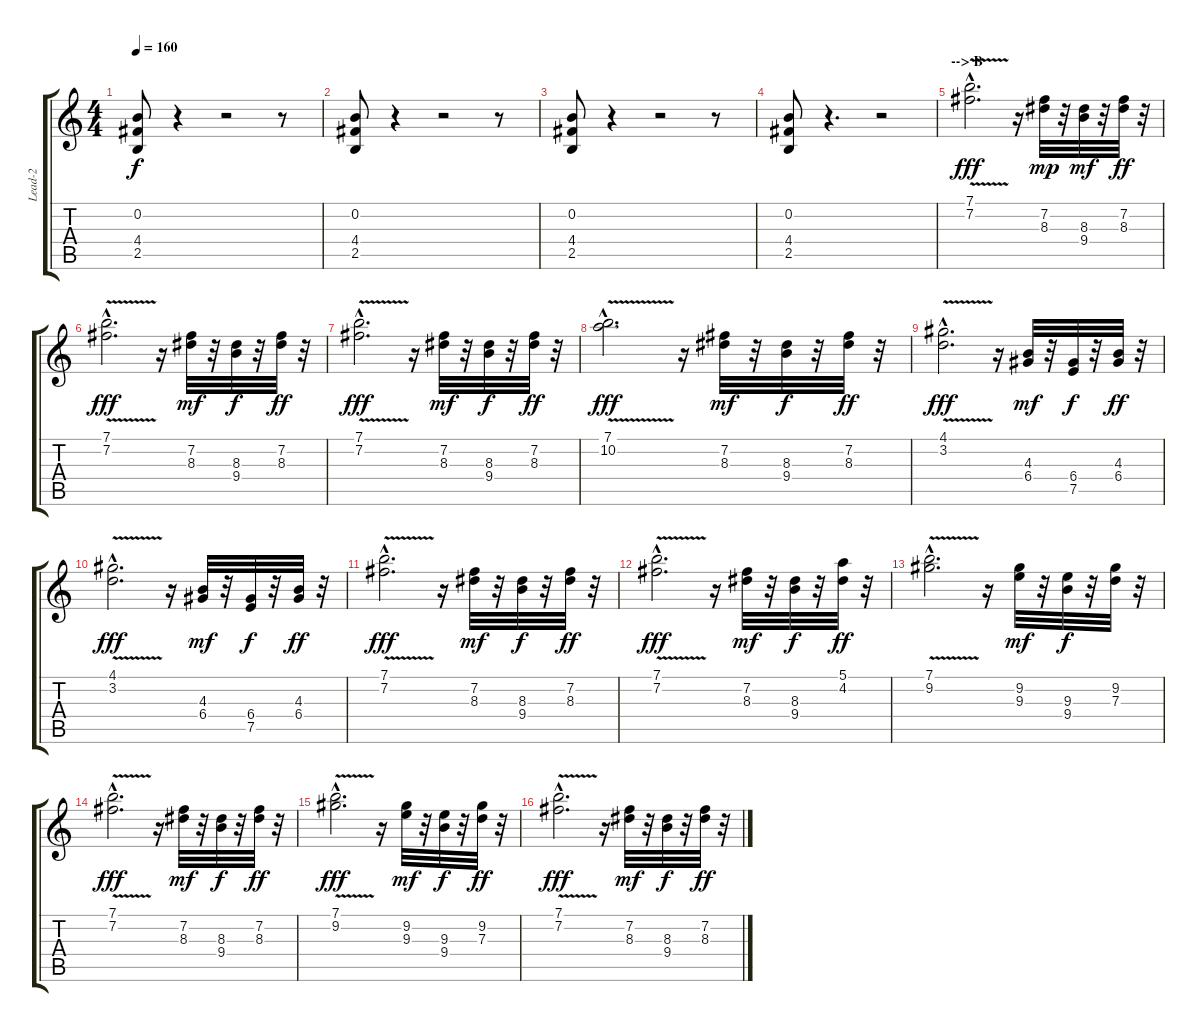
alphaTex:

\track ("Lead-2" "Lead-2") {instrument electricguitarjazz}
\staff {score tabs}
\tuning (E4 B3 G3 D3 A2 E2) {hide}
\ts (4 4)
\tempo 160
\clef g2
\ks c
(0.2 4.4 2.5).8{dy f instrument electricguitarclean} r.4 r.2 r.8 |
(0.2 4.4 2.5).8{instrument electricguitarclean} r.4 r.2 r.8 |
(0.2 4.4 2.5).8{instrument electricguitarclean} r.4 r.2 r.8 |
(0.2 4.4 2.5).8 r.4{d} r.2 |
\section ("" "--> B")
(7.1{v hac} 7.2{hac}).2{d dy fff volume 12 instrument acousticguitarsteel} r.16 (7.2 8.3).32{dy mp} r.32 (8.3 9.4).32{dy mf} r.32 (7.2 8.3).32{dy ff} r.32 |
(7.1{v hac} 7.2{hac}).2{d dy fff} r.16 (7.2 8.3).32{dy mf} r.32 (8.3 9.4).32{dy f} r.32 (7.2 8.3).32{dy ff} r.32 |
(7.1{v hac} 7.2{hac}).2{d dy fff} r.16 (7.2 8.3).32{dy mf} r.32 (8.3 9.4).32{dy f} r.32 (7.2 8.3).32{dy ff} r.32 |
(7.1{v hac} 10.2{hac}).2{d dy fff} r.16 (7.2 8.3).32{dy mf} r.32 (8.3 9.4).32{dy f} r.32 (7.2 8.3).32{dy ff} r.32 |
(4.1{v hac} 3.2{hac}).2{d dy fff} r.16 (4.3 6.4).32{dy mf} r.32 (6.4 7.5).32{dy f} r.32 (4.3 6.4).32{dy ff} r.32 |
(4.1{v hac} 3.2{hac}).2{d dy fff} r.16 (4.3 6.4).32{dy mf} r.32 (6.4 7.5).32{dy f} r.32 (4.3 6.4).32{dy ff} r.32 |
(7.1{v hac} 7.2{hac}).2{d dy fff} r.16 (7.2 8.3).32{dy mf} r.32 (8.3 9.4).32{dy f} r.32 (7.2 8.3).32{dy ff} r.32 |
(7.1{v hac} 7.2{hac}).2{d dy fff} r.16 (7.2 8.3).32{dy mf} r.32 (8.3 9.4).32{dy f} r.32 (5.1 4.2).32{dy ff} r.32 |
(7.1{v hac} 9.2{hac}).2{d} r.16 (9.2 9.3).32{dy mf} r.32 (9.3 9.4).32{dy f} r.32 (9.2 7.3).32 r.32 |
(7.1{v hac} 7.2{hac}).2{d dy fff} r.16 (7.2 8.3).32{dy mf} r.32 (8.3 9.4).32{dy f} r.32 (7.2 8.3).32{dy ff} r.32 |
(7.1{v hac} 9.2{hac}).2{d dy fff} r.16 (9.2 9.3).32{dy mf} r.32 (9.3 9.4).32{dy f} r.32 (9.2 7.3).32{dy ff} r.32 |
(7.1{v hac} 7.2{hac}).2{d dy fff} r.16 (7.2 8.3).32{dy mf} r.32 (8.3 9.4).32{dy f} r.32 (7.2 8.3).32{dy ff} r.32
